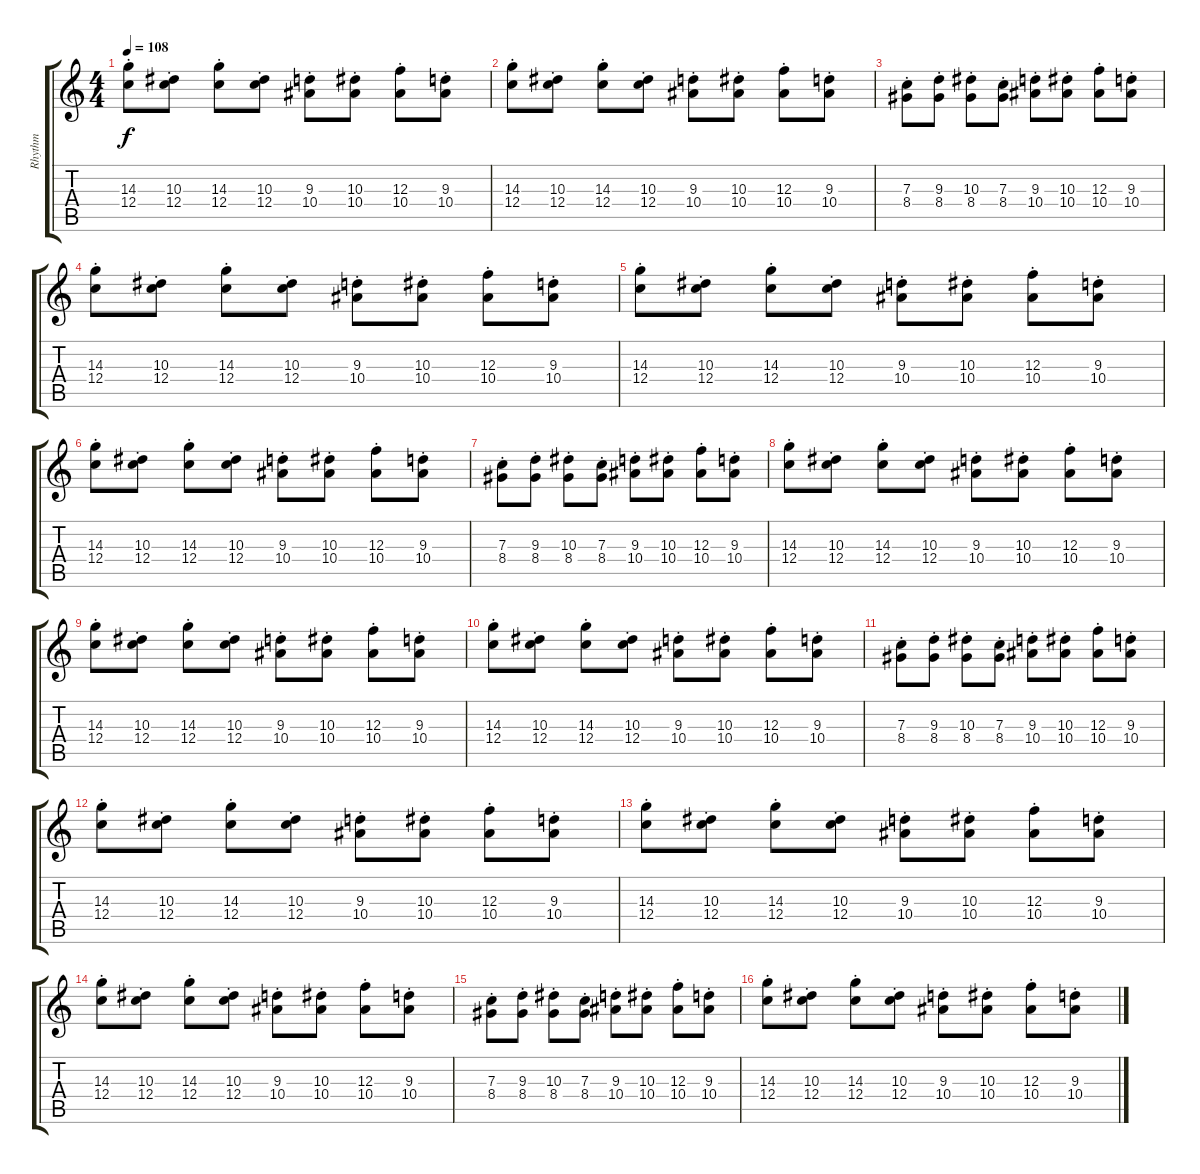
\track ("Rhythm" "Rhythm") {instrument distortionguitar}
\staff {score tabs}
\tuning (D4 A3 F3 C3 G2 C2) {hide}
\ts (4 4)
\tempo 108
\clef g2
\ks c
(14.3{st} 12.4{st}).8{dy f} (10.3{st} 12.4{st}).8 (14.3{st} 12.4{st}).8 (10.3{st} 12.4{st}).8 (9.3{st} 10.4{st}).8 (10.3{st} 10.4{st}).8 (12.3{st} 10.4{st}).8 (9.3{st} 10.4{st}).8 |
(14.3{st} 12.4{st}).8 (10.3{st} 12.4{st}).8 (14.3{st} 12.4{st}).8 (10.3{st} 12.4{st}).8 (9.3{st} 10.4{st}).8 (10.3{st} 10.4{st}).8 (12.3{st} 10.4{st}).8 (9.3{st} 10.4{st}).8 |
(7.3{st} 8.4{st}).8 (9.3{st} 8.4{st}).8 (10.3{st} 8.4{st}).8 (7.3{st} 8.4{st}).8 (9.3{st} 10.4{st}).8 (10.3{st} 10.4{st}).8 (12.3{st} 10.4{st}).8 (9.3{st} 10.4{st}).8 |
(14.3{st} 12.4{st}).8 (10.3{st} 12.4{st}).8 (14.3{st} 12.4{st}).8 (10.3{st} 12.4{st}).8 (9.3{st} 10.4{st}).8 (10.3{st} 10.4{st}).8 (12.3{st} 10.4{st}).8 (9.3{st} 10.4{st}).8 |
(14.3{st} 12.4{st}).8 (10.3{st} 12.4{st}).8 (14.3{st} 12.4{st}).8 (10.3{st} 12.4{st}).8 (9.3{st} 10.4{st}).8 (10.3{st} 10.4{st}).8 (12.3{st} 10.4{st}).8 (9.3{st} 10.4{st}).8 |
(14.3{st} 12.4{st}).8 (10.3{st} 12.4{st}).8 (14.3{st} 12.4{st}).8 (10.3{st} 12.4{st}).8 (9.3{st} 10.4{st}).8 (10.3{st} 10.4{st}).8 (12.3{st} 10.4{st}).8 (9.3{st} 10.4{st}).8 |
(7.3{st} 8.4{st}).8 (9.3{st} 8.4{st}).8 (10.3{st} 8.4{st}).8 (7.3{st} 8.4{st}).8 (9.3{st} 10.4{st}).8 (10.3{st} 10.4{st}).8 (12.3{st} 10.4{st}).8 (9.3{st} 10.4{st}).8 |
(14.3{st} 12.4{st}).8 (10.3{st} 12.4{st}).8 (14.3{st} 12.4{st}).8 (10.3{st} 12.4{st}).8 (9.3{st} 10.4{st}).8 (10.3{st} 10.4{st}).8 (12.3{st} 10.4{st}).8 (9.3{st} 10.4{st}).8 |
(14.3{st} 12.4{st}).8 (10.3{st} 12.4{st}).8 (14.3{st} 12.4{st}).8 (10.3{st} 12.4{st}).8 (9.3{st} 10.4{st}).8 (10.3{st} 10.4{st}).8 (12.3{st} 10.4{st}).8 (9.3{st} 10.4{st}).8 |
(14.3{st} 12.4{st}).8 (10.3{st} 12.4{st}).8 (14.3{st} 12.4{st}).8 (10.3{st} 12.4{st}).8 (9.3{st} 10.4{st}).8 (10.3{st} 10.4{st}).8 (12.3{st} 10.4{st}).8 (9.3{st} 10.4{st}).8 |
(7.3{st} 8.4{st}).8 (9.3{st} 8.4{st}).8 (10.3{st} 8.4{st}).8 (7.3{st} 8.4{st}).8 (9.3{st} 10.4{st}).8 (10.3{st} 10.4{st}).8 (12.3{st} 10.4{st}).8 (9.3{st} 10.4{st}).8 |
(14.3{st} 12.4{st}).8 (10.3{st} 12.4{st}).8 (14.3{st} 12.4{st}).8 (10.3{st} 12.4{st}).8 (9.3{st} 10.4{st}).8 (10.3{st} 10.4{st}).8 (12.3{st} 10.4{st}).8 (9.3{st} 10.4{st}).8 |
(14.3{st} 12.4{st}).8 (10.3{st} 12.4{st}).8 (14.3{st} 12.4{st}).8 (10.3{st} 12.4{st}).8 (9.3{st} 10.4{st}).8 (10.3{st} 10.4{st}).8 (12.3{st} 10.4{st}).8 (9.3{st} 10.4{st}).8 |
(14.3{st} 12.4{st}).8 (10.3{st} 12.4{st}).8 (14.3{st} 12.4{st}).8 (10.3{st} 12.4{st}).8 (9.3{st} 10.4{st}).8 (10.3{st} 10.4{st}).8 (12.3{st} 10.4{st}).8 (9.3{st} 10.4{st}).8 |
(7.3{st} 8.4{st}).8 (9.3{st} 8.4{st}).8 (10.3{st} 8.4{st}).8 (7.3{st} 8.4{st}).8 (9.3{st} 10.4{st}).8 (10.3{st} 10.4{st}).8 (12.3{st} 10.4{st}).8 (9.3{st} 10.4{st}).8 |
(14.3{st} 12.4{st}).8 (10.3{st} 12.4{st}).8 (14.3{st} 12.4{st}).8 (10.3{st} 12.4{st}).8 (9.3{st} 10.4{st}).8 (10.3{st} 10.4{st}).8 (12.3{st} 10.4{st}).8 (9.3{st} 10.4{st}).8
